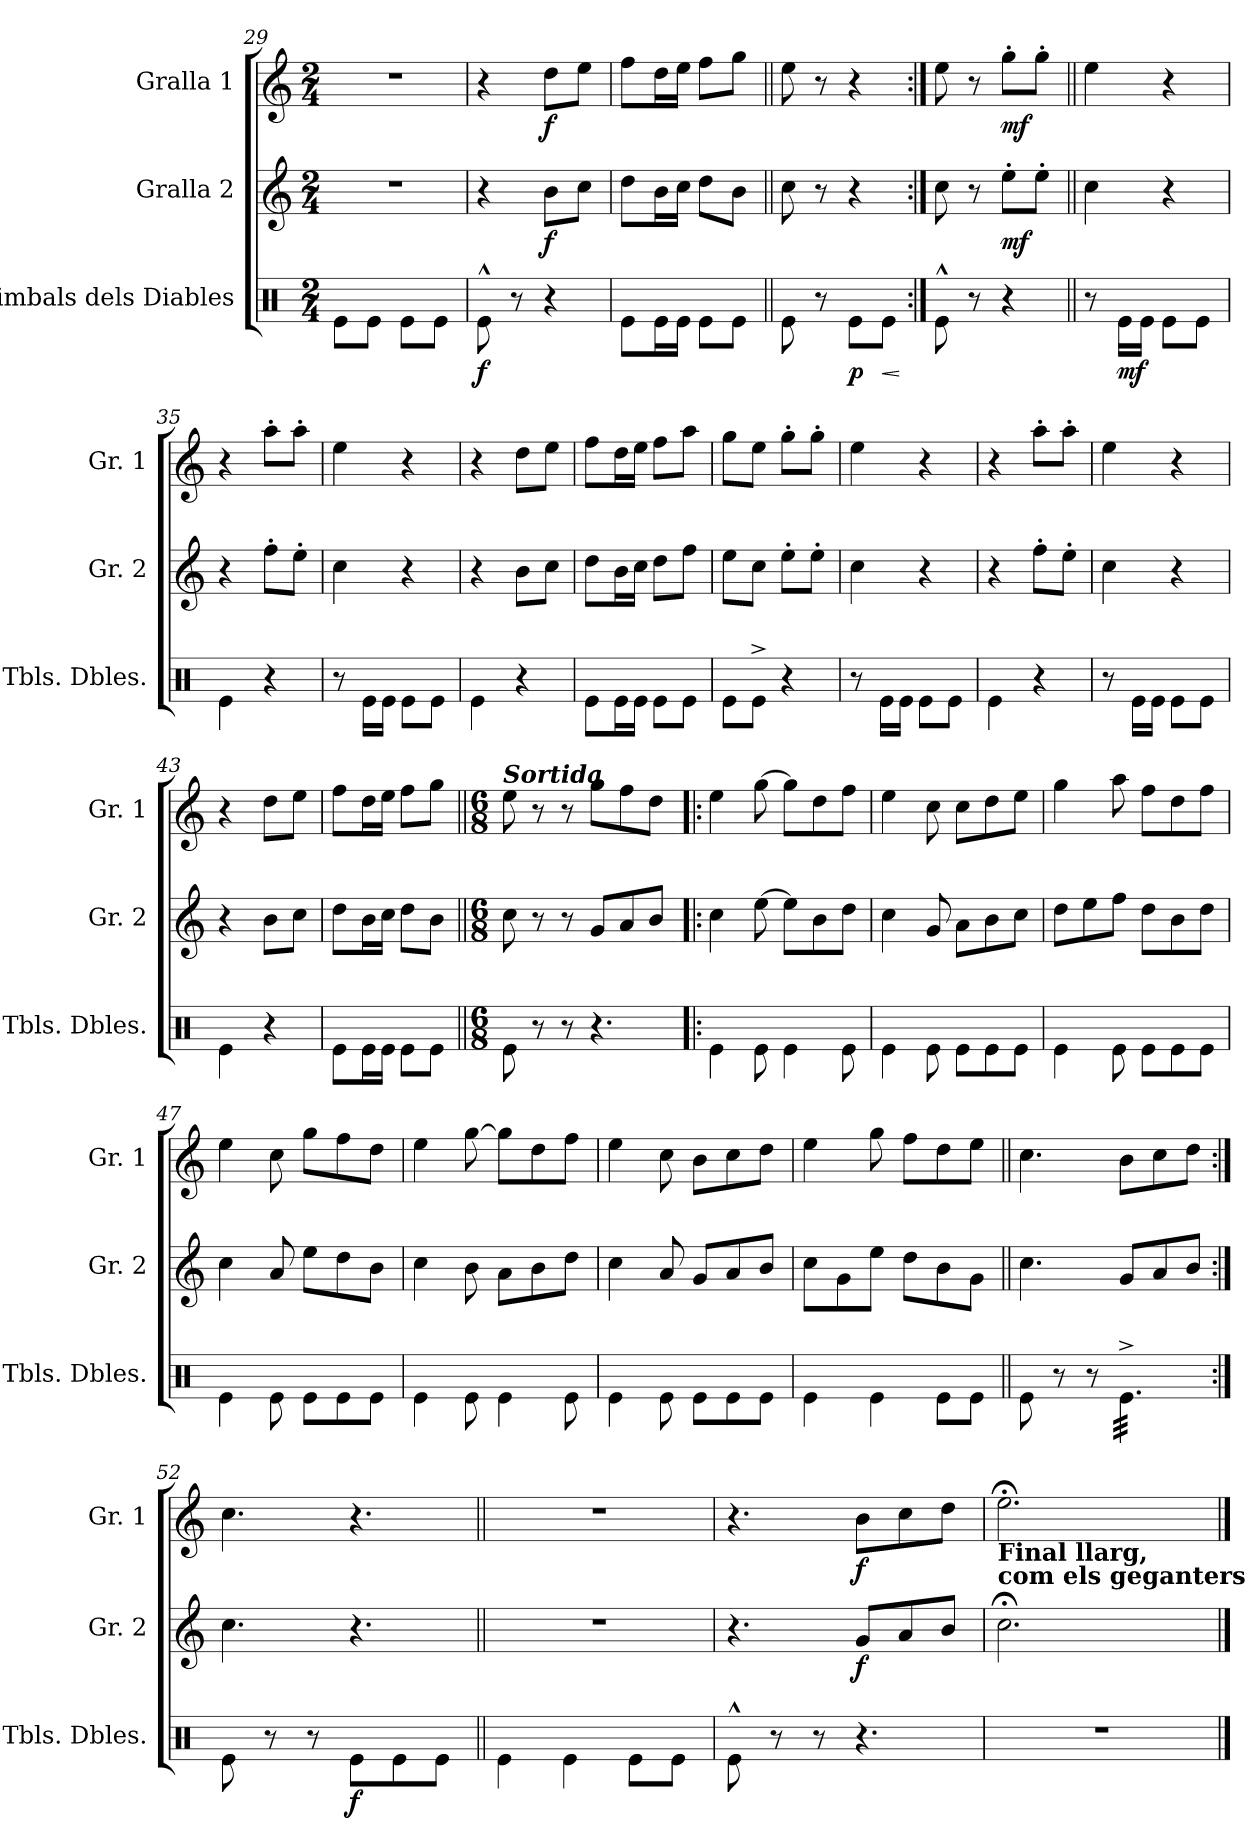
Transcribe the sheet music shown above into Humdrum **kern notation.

**kern	**dynam	**kern	**dynam	**kern	**dynam
*part3	*part3	*part2	*part2	*part1	*part1
*staff3	*staff3	*staff2	*staff2	*staff1	*staff1
*I"Timbals dels Diables	*	*I"Gralla 2	*	*I"Gralla 1	*
*I'Tbls. Dbles.	*	*I'Gr. 2	*	*I'Gr. 1	*
!!LO:PB:g=z
*clefX	*	*clefG2	*	*clefG2	*
*k[]	*	*k[]	*	*k[]	*
*C:	*	*C:	*	*C:	*
*M2/4	*	*M2/4	*	*M2/4	*
=29	=29	=29	=29	=29	=29
8Re\L	.	2r	.	2r	.
8Re\J	.	.	.	.	.
8Re\L	.	.	.	.	.
8Re\J	.	.	.	.	.
=30	=30	=30	=30	=30	=30
!	!LO:DY:b	!	!	!	!
8Re^^>\	f	4r	.	4r	.
8r	.	.	.	.	.
!	!	!	!LO:DY:b	!	!LO:DY:b
4r	.	8b\L	f	8dd\L	f
.	.	8cc\J	.	8ee\J	.
=31	=31	=31	=31	=31	=31
8Re\L	.	8dd\L	.	8ff\L	.
16Re\L	.	16b\L	.	16dd\L	.
16Re\JJ	.	16cc\JJ	.	16ee\JJ	.
8Re\L	.	8dd\L	.	8ff\L	.
8Re\J	.	8b\J	.	8gg\J	.
=32||	=32||	=32||	=32||	=32||	=32||
8Re\	.	8cc\	.	8ee\	.
8r	.	8r	.	8r	.
!	!LO:DY:b	!	!	!	!
8Re\L	p	4r	.	4r	.
!	!LO:HP:b	!	!	!	!
8Re\J	<	.	.	.	.
.	[	.	.	.	.
=33:|!	=33:|!	=33:|!	=33:|!	=33:|!	=33:|!
8Re^^>\	.	8cc\	.	8ee\	.
8r	.	8r	.	8r	.
!	!	!	!LO:DY:b	!	!LO:DY:b
4r	.	8ee'>\L	mf	8gg'>\L	mf
.	.	8ee'>\J	.	8gg'>\J	.
=34||	=34||	=34||	=34||	=34||	=34||
8r	.	4cc\	.	4ee\	.
!	!LO:DY:b	!	!	!	!
16Re\LL	mf	.	.	.	.
16Re\JJ	.	.	.	.	.
8Re\L	.	4r	.	4r	.
8Re\J	.	.	.	.	.
=35	=35	=35	=35	=35	=35
4Re\	.	4r	.	4r	.
4r	.	8ff'>\L	.	8aa'>\L	.
.	.	8ee'>\J	.	8aa'>\J	.
=36	=36	=36	=36	=36	=36
8r	.	4cc\	.	4ee\	.
16Re\LL	.	.	.	.	.
16Re\JJ	.	.	.	.	.
8Re\L	.	4r	.	4r	.
8Re\J	.	.	.	.	.
=37	=37	=37	=37	=37	=37
4Re\	.	4r	.	4r	.
4r	.	8b\L	.	8dd\L	.
.	.	8cc\J	.	8ee\J	.
!!LO:LB:g=z
=38	=38	=38	=38	=38	=38
8Re\L	.	8dd\L	.	8ff\L	.
16Re\L	.	16b\L	.	16dd\L	.
16Re\JJ	.	16cc\JJ	.	16ee\JJ	.
8Re\L	.	8dd\L	.	8ff\L	.
8Re\J	.	8ff\J	.	8aa\J	.
=39	=39	=39	=39	=39	=39
8Re\L	.	8ee\L	.	8gg\L	.
8Re^>\J	.	8cc\J	.	8ee\J	.
4r	.	8ee'>\L	.	8gg'>\L	.
.	.	8ee'>\J	.	8gg'>\J	.
=40	=40	=40	=40	=40	=40
8r	.	4cc\	.	4ee\	.
16Re\LL	.	.	.	.	.
16Re\JJ	.	.	.	.	.
8Re\L	.	4r	.	4r	.
8Re\J	.	.	.	.	.
=41	=41	=41	=41	=41	=41
4Re\	.	4r	.	4r	.
4r	.	8ff'>\L	.	8aa'>\L	.
.	.	8ee'>\J	.	8aa'>\J	.
=42	=42	=42	=42	=42	=42
8r	.	4cc\	.	4ee\	.
16Re\LL	.	.	.	.	.
16Re\JJ	.	.	.	.	.
8Re\L	.	4r	.	4r	.
8Re\J	.	.	.	.	.
=43	=43	=43	=43	=43	=43
4Re\	.	4r	.	4r	.
4r	.	8b\L	.	8dd\L	.
.	.	8cc\J	.	8ee\J	.
=44	=44	=44	=44	=44	=44
8Re\L	.	8dd\L	.	8ff\L	.
16Re\L	.	16b\L	.	16dd\L	.
16Re\JJ	.	16cc\JJ	.	16ee\JJ	.
8Re\L	.	8dd\L	.	8ff\L	.
8Re\J	.	8b\J	.	8gg\J	.
!!LO:LB:g=z
=44X3||	=44X3||	=44X3||	=44X3||	=44X3||	=44X3||
*M6/8	*	*M6/8	*	*M6/8	*
*	*	*	*	*MM162	*
!	!	!	!	!LO:TX:a:Bi:t=Sortida	!
8Re\	.	8cc\	.	8ee\	.
8r	.	8r	.	8r	.
8r	.	8r	.	8r	.
4.r	.	8g/L	.	8gg\L	.
.	.	8a/	.	8ff\	.
.	.	8b/J	.	8dd\J	.
=44X4!|:	=44X4!|:	=44X4!|:	=44X4!|:	=44X4!|:	=44X4!|:
4Re\	.	4cc\	.	4ee\	.
8Re\	.	[8ee\	.	[8gg\	.
4Re\	.	8ee\L]	.	8gg\L]	.
.	.	8b\	.	8dd\	.
8Re\	.	8dd\J	.	8ff\J	.
=45	=45	=45	=45	=45	=45
4Re\	.	4cc\	.	4ee\	.
8Re\	.	8g/	.	8cc\	.
8Re\L	.	8a\L	.	8cc\L	.
8Re\	.	8b\	.	8dd\	.
8Re\J	.	8cc\J	.	8ee\J	.
=46	=46	=46	=46	=46	=46
4Re\	.	8dd\L	.	4gg\	.
.	.	8ee\	.	.	.
8Re\	.	8ff\J	.	8aa\	.
8Re\L	.	8dd\L	.	8ff\L	.
8Re\	.	8b\	.	8dd\	.
8Re\J	.	8dd\J	.	8ff\J	.
=47	=47	=47	=47	=47	=47
4Re\	.	4cc\	.	4ee\	.
8Re\	.	8a/	.	8cc\	.
8Re\L	.	8ee\L	.	8gg\L	.
8Re\	.	8dd\	.	8ff\	.
8Re\J	.	8b\J	.	8dd\J	.
=48	=48	=48	=48	=48	=48
4Re\	.	4cc\	.	4ee\	.
8Re\	.	8b\	.	[8gg\	.
4Re\	.	8a\L	.	8gg\L]	.
.	.	8b\	.	8dd\	.
8Re\	.	8dd\J	.	8ff\J	.
!!LO:LB:g=z
=49	=49	=49	=49	=49	=49
4Re\	.	4cc\	.	4ee\	.
8Re\	.	8a/	.	8cc\	.
8Re\L	.	8g/L	.	8b\L	.
8Re\	.	8a/	.	8cc\	.
8Re\J	.	8b/J	.	8dd\J	.
=50	=50	=50	=50	=50	=50
4Re\	.	8cc\L	.	4ee\	.
.	.	8g\	.	.	.
4Re\	.	8ee\J	.	8gg\	.
.	.	8dd\L	.	8ff\L	.
8Re\L	.	8b\	.	8dd\	.
8Re\J	.	8g\J	.	8ee\J	.
=51||	=51||	=51||	=51||	=51||	=51||
8Re\	.	4.cc\	.	4.cc\	.
8r	.	.	.	.	.
8r	.	.	.	.	.
*tremolo	*	*	*	*	*
32Re^>\LLL	.	8g/L	.	8b\L	.
32Re^>\	.	.	.	.	.
32Re^>\	.	.	.	.	.
32Re^>\	.	.	.	.	.
32Re^>\	.	8a/	.	8cc\	.
32Re^>\	.	.	.	.	.
32Re^>\	.	.	.	.	.
32Re^>\	.	.	.	.	.
32Re^>\	.	8b/J	.	8dd\J	.
32Re^>\	.	.	.	.	.
32Re^>\	.	.	.	.	.
32Re^>\JJJ	.	.	.	.	.
*Xtremolo	*	*	*	*	*
=52:|!	=52:|!	=52:|!	=52:|!	=52:|!	=52:|!
8Re\	.	4.cc\	.	4.cc\	.
8r	.	.	.	.	.
8r	.	.	.	.	.
!	!LO:DY:b	!	!	!	!
8Re\L	f	4.r	.	4.r	.
8Re\	.	.	.	.	.
8Re\J	.	.	.	.	.
=53||	=53||	=53||	=53||	=53||	=53||
4Re\	.	2.r	.	2.r	.
4Re\	.	.	.	.	.
8Re\L	.	.	.	.	.
8Re\J	.	.	.	.	.
=54	=54	=54	=54	=54	=54
8Re^^>\	.	4.r	.	4.r	.
8r	.	.	.	.	.
8r	.	.	.	.	.
!	!	!	!LO:DY:b	!	!LO:DY:b
4.r	.	8g/L	f	8b\L	f
.	.	8a/	.	8cc\	.
.	.	8b/J	.	8dd\J	.
=55	=55	=55	=55	=55	=55
!	!	!	!	!LO:TX:b:B:t=Final llarg, \ncom els geganters	!
2.r	.	2.cc;<\	.	2.ee;<\	.
==	==	==	==	==	==
*-	*-	*-	*-	*-	*-
